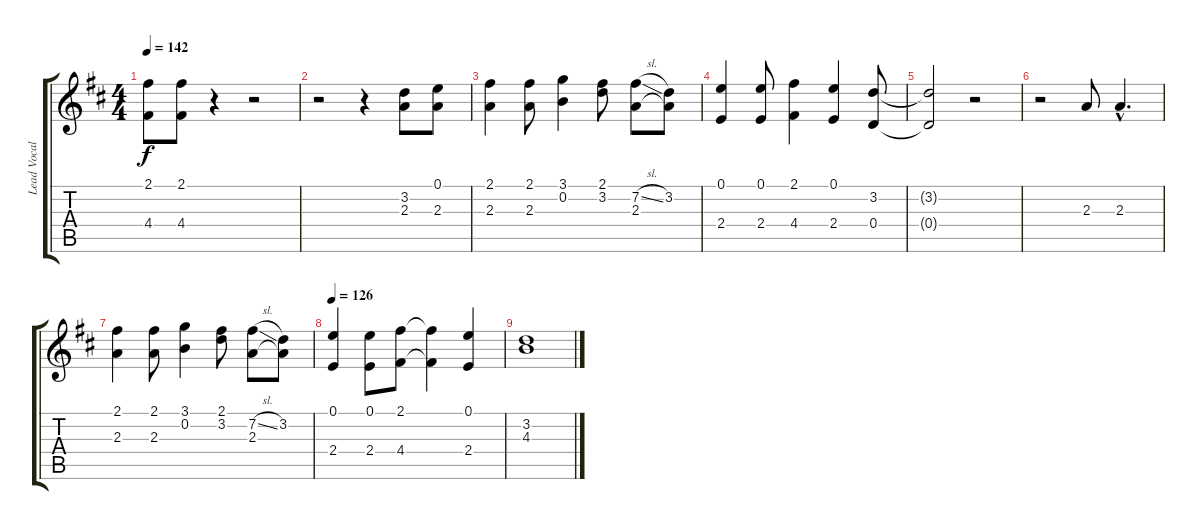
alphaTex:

\track ("Lead Vocal" "Lead Vocal") {instrument voiceoohs}
\staff {score tabs}
\tuning (E5 B4 G4 D4 A3 E3) {hide}
\ts (4 4)
\tempo 142
\clef g2
\ks d
(2.1{t} 4.4{t}).8{dy f} (2.1 4.4).8 r.4 r.2 |
r.2 r.4 (3.2 2.3).8 (0.1 2.3).8 |
(2.1 2.3).4 (2.1 2.3).8 (3.1 0.2).4 (2.1 3.2).8 (7.2{sl} 2.3).8 (3.2 2.3{t}).8 |
(0.1 2.4).4 (0.1 2.4).8 (2.1 4.4).4 (0.1 2.4).4 (3.2 0.4).8 |
(3.2{t} 0.4{t}).2 r.2 |
r.2 2.3.8 2.3{hac}.4{d} |
(2.1 2.3).4 (2.1 2.3).8 (3.1 0.2).4 (2.1 3.2).8 (7.2{sl} 2.3).8 (3.2 2.3{t}).8 |
\tempo 126
(0.1 2.4).4 (0.1 2.4).8 (2.1 4.4).8 (2.1{t} 4.4{t}).4 (0.1 2.4).4 |
(3.2 4.3).1
